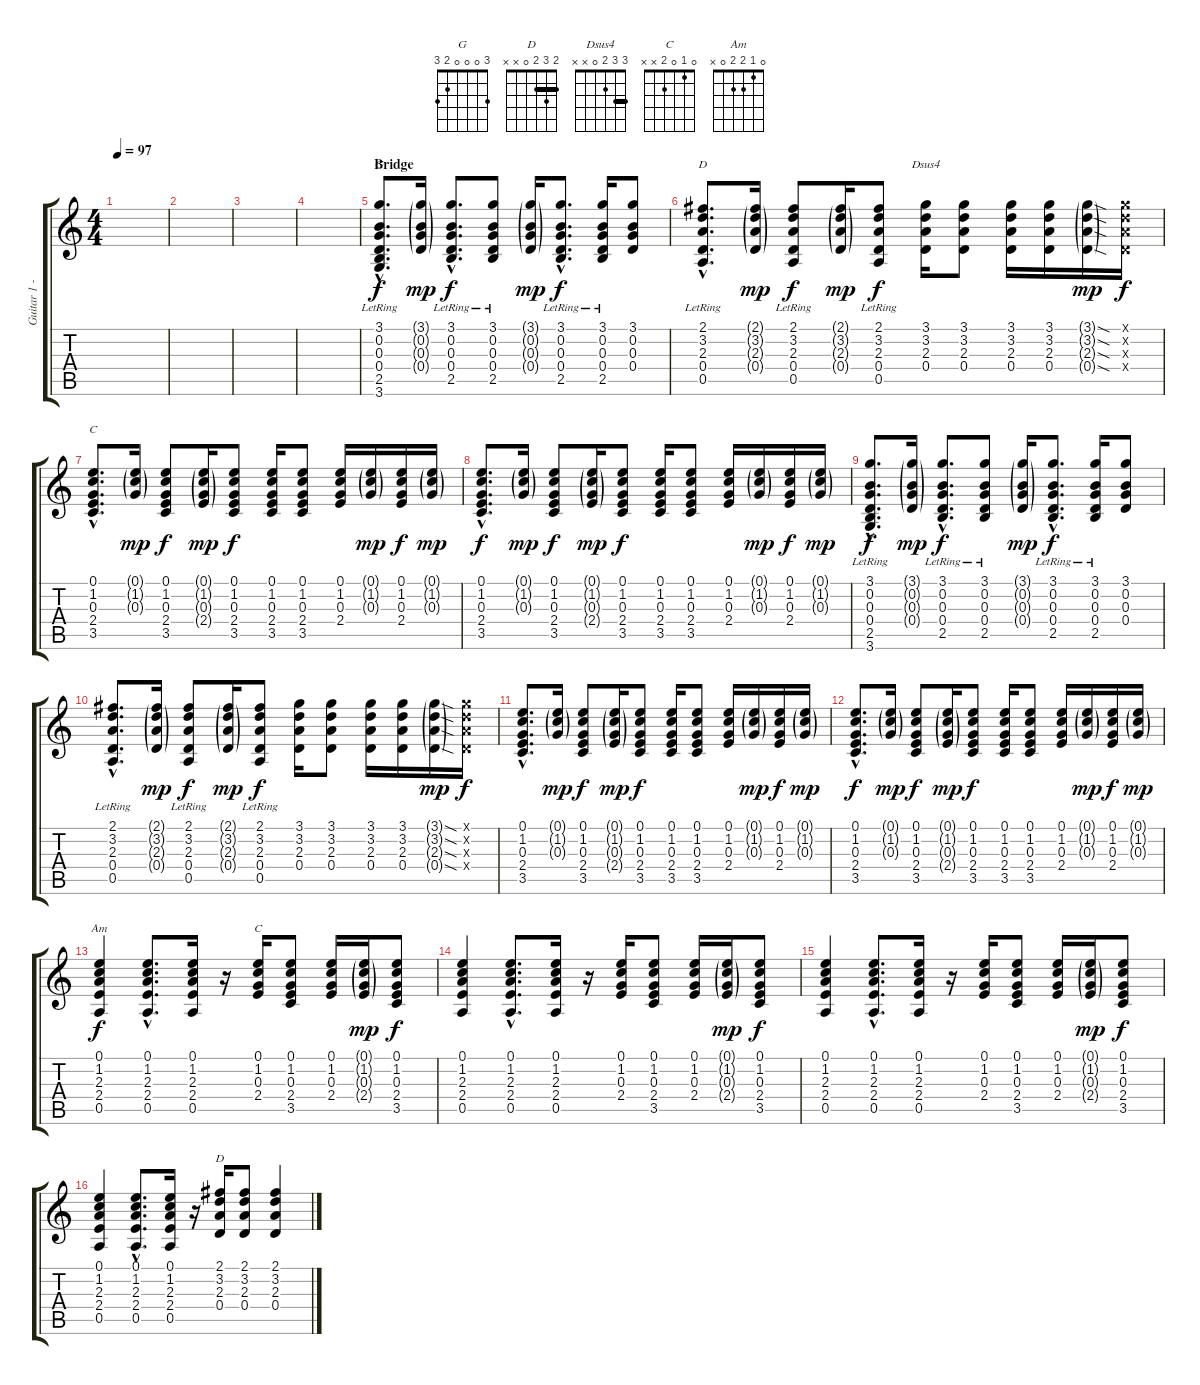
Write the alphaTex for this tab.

\track ("Guitar 1 - John F" "Guitar 1 -") {instrument acousticguitarsteel}
\staff {score tabs}
\tuning (E4 B3 G3 D3 A2 E2) {hide}
\chord ("G" 3 0 0 0 2 3)
\chord ("D" 2 3 2 0 0 x) {barre 2}
\chord ("Dsus4" 3 3 2 0 x x) {barre 3}
\chord ("C" 0 1 0 2 3 x)
\chord ("Am" 0 1 2 2 0 x)
\chord ("C" 0 1 0 2 x x)
\chord ("D" 2 3 2 0 x x) {barre 2}
\ts (4 4)
\tempo 97
\clef g2
\ks c
|
|
|
|
\section ("" "Bridge")
(3.1{hac} 0.2{hac} 0.3{hac} 0.4{hac} 2.5{hac lr} 3.6{hac lr}).8{d ch "G" volume 6} (3.1{g} 0.2{g} 0.3{g} 0.4{g}).16{dy mp} (3.1{hac} 0.2{hac} 0.3{hac} 0.4{hac} 2.5{hac lr}).8{d dy f} (3.1 0.2 0.3 0.4 2.5{lr}).8 (3.1{g} 0.2{g} 0.3{g} 0.4{g}).16{dy mp} (3.1{hac lr} 0.2{hac lr} 0.3{hac lr} 0.4{hac lr} 2.5{hac lr}).8{d dy f} (3.1 0.2 0.3 0.4 2.5{lr}).16 (3.1 0.2 0.3 0.4).8 |
(2.1{hac} 3.2{hac} 2.3{hac} 0.4{hac} 0.5{hac lr}).8{d ch "D"} (2.1{g} 3.2{g} 2.3{g} 0.4{g}).16{dy mp} (2.1 3.2 2.3 0.4 0.5{lr}).8{dy f} (2.1{g} 3.2{g} 2.3{g} 0.4{g}).16{dy mp} (2.1 3.2 2.3 0.4 0.5{lr}).8{dy f} (3.1 3.2 2.3 0.4).16{ch "Dsus4"} (3.1 3.2 2.3 0.4).8 (3.1 3.2 2.3 0.4).16 (3.1 3.2 2.3 0.4).16 (3.1{sod g} 3.2{sod g} 2.3{sod g} 0.4{sod g}).16{dy mp} (3.1{x} 3.2{x} 2.3{x} 0.4{x}).16{dy f} |
(0.1{hac} 1.2{hac} 0.3{hac} 2.4{hac} 3.5{hac}).8{d ch "C"} (0.1{g} 1.2{g} 0.3{g}).16{dy mp} (0.1 1.2 0.3 2.4 3.5).8{dy f} (0.1{g} 1.2{g} 0.3{g} 2.4{g}).16{dy mp} (0.1 1.2 0.3 2.4 3.5).8{dy f} (0.1 1.2 0.3 2.4 3.5).16 (0.1 1.2 0.3 2.4 3.5).8 (0.1 1.2 0.3 2.4).16 (0.1{g} 1.2{g} 0.3{g}).16{dy mp} (0.1 1.2 0.3 2.4).16{dy f} (0.1{g} 1.2{g} 0.3{g}).16{dy mp} |
(0.1{hac} 1.2{hac} 0.3{hac} 2.4{hac} 3.5{hac}).8{d dy f} (0.1{g} 1.2{g} 0.3{g}).16{dy mp} (0.1 1.2 0.3 2.4 3.5).8{dy f} (0.1{g} 1.2{g} 0.3{g} 2.4{g}).16{dy mp} (0.1 1.2 0.3 2.4 3.5).8{dy f} (0.1 1.2 0.3 2.4 3.5).16 (0.1 1.2 0.3 2.4 3.5).8 (0.1 1.2 0.3 2.4).16 (0.1{g} 1.2{g} 0.3{g}).16{dy mp} (0.1 1.2 0.3 2.4).16{dy f} (0.1{g} 1.2{g} 0.3{g}).16{dy mp} |
(3.1{hac} 0.2{hac} 0.3{hac} 0.4{hac} 2.5{hac lr} 3.6{hac lr}).8{d dy f} (3.1{g} 0.2{g} 0.3{g} 0.4{g}).16{dy mp} (3.1{hac} 0.2{hac} 0.3{hac} 0.4{hac} 2.5{hac lr}).8{d dy f} (3.1 0.2 0.3 0.4 2.5{lr}).8 (3.1{g} 0.2{g} 0.3{g} 0.4{g}).16{dy mp} (3.1{hac lr} 0.2{hac lr} 0.3{hac lr} 0.4{hac lr} 2.5{hac lr}).8{d dy f} (3.1 0.2 0.3 0.4 2.5{lr}).16 (3.1 0.2 0.3 0.4).8 |
(2.1{hac} 3.2{hac} 2.3{hac} 0.4{hac} 0.5{hac lr}).8{d} (2.1{g} 3.2{g} 2.3{g} 0.4{g}).16{dy mp} (2.1 3.2 2.3 0.4 0.5{lr}).8{dy f} (2.1{g} 3.2{g} 2.3{g} 0.4{g}).16{dy mp} (2.1 3.2 2.3 0.4 0.5{lr}).8{dy f} (3.1 3.2 2.3 0.4).16 (3.1 3.2 2.3 0.4).8 (3.1 3.2 2.3 0.4).16 (3.1 3.2 2.3 0.4).16 (3.1{sod g} 3.2{sod g} 2.3{sod g} 0.4{sod g}).16{dy mp} (3.1{x} 3.2{x} 2.3{x} 0.4{x}).16{dy f} |
(0.1{hac} 1.2{hac} 0.3{hac} 2.4{hac} 3.5{hac}).8{d} (0.1{g} 1.2{g} 0.3{g}).16{dy mp} (0.1 1.2 0.3 2.4 3.5).8{dy f} (0.1{g} 1.2{g} 0.3{g} 2.4{g}).16{dy mp} (0.1 1.2 0.3 2.4 3.5).8{dy f} (0.1 1.2 0.3 2.4 3.5).16 (0.1 1.2 0.3 2.4 3.5).8 (0.1 1.2 0.3 2.4).16 (0.1{g} 1.2{g} 0.3{g}).16{dy mp} (0.1 1.2 0.3 2.4).16{dy f} (0.1{g} 1.2{g} 0.3{g}).16{dy mp} |
(0.1{hac} 1.2{hac} 0.3{hac} 2.4{hac} 3.5{hac}).8{d dy f} (0.1{g} 1.2{g} 0.3{g}).16{dy mp} (0.1 1.2 0.3 2.4 3.5).8{dy f} (0.1{g} 1.2{g} 0.3{g} 2.4{g}).16{dy mp} (0.1 1.2 0.3 2.4 3.5).8{dy f} (0.1 1.2 0.3 2.4 3.5).16 (0.1 1.2 0.3 2.4 3.5).8 (0.1 1.2 0.3 2.4).16 (0.1{g} 1.2{g} 0.3{g}).16{dy mp} (0.1 1.2 0.3 2.4).16{dy f} (0.1{g} 1.2{g} 0.3{g}).16{dy mp} |
(0.1 1.2 2.3 2.4 0.5).4{ch "Am" dy f} (0.1{hac} 1.2{hac} 2.3{hac} 2.4{hac} 0.5{hac}).8{d} (0.1 1.2 2.3 2.4 0.5).16 r.16 (0.1 1.2 0.3 2.4).16{ch "C"} (0.1 1.2 0.3 2.4 3.5).8 (0.1 1.2 0.3 2.4).16 (0.1{g} 1.2{g} 0.3{g} 2.4{g}).16{dy mp} (0.1 1.2 0.3 2.4 3.5).8{dy f} |
(0.1 1.2 2.3 2.4 0.5).4 (0.1{hac} 1.2{hac} 2.3{hac} 2.4{hac} 0.5{hac}).8{d} (0.1 1.2 2.3 2.4 0.5).16 r.16 (0.1 1.2 0.3 2.4).16 (0.1 1.2 0.3 2.4 3.5).8 (0.1 1.2 0.3 2.4).16 (0.1{g} 1.2{g} 0.3{g} 2.4{g}).16{dy mp} (0.1 1.2 0.3 2.4 3.5).8{dy f} |
(0.1 1.2 2.3 2.4 0.5).4 (0.1{hac} 1.2{hac} 2.3{hac} 2.4{hac} 0.5{hac}).8{d} (0.1 1.2 2.3 2.4 0.5).16 r.16 (0.1 1.2 0.3 2.4).16 (0.1 1.2 0.3 2.4 3.5).8 (0.1 1.2 0.3 2.4).16 (0.1{g} 1.2{g} 0.3{g} 2.4{g}).16{dy mp} (0.1 1.2 0.3 2.4 3.5).8{dy f} |
(0.1 1.2 2.3 2.4 0.5).4 (0.1{hac} 1.2{hac} 2.3{hac} 2.4{hac} 0.5{hac}).8{d} (0.1 1.2 2.3 2.4 0.5).16 r.16 (2.1 3.2 2.3 0.4).16{ch "D"} (2.1 3.2 2.3 0.4).8 (2.1 3.2 2.3 0.4).4
